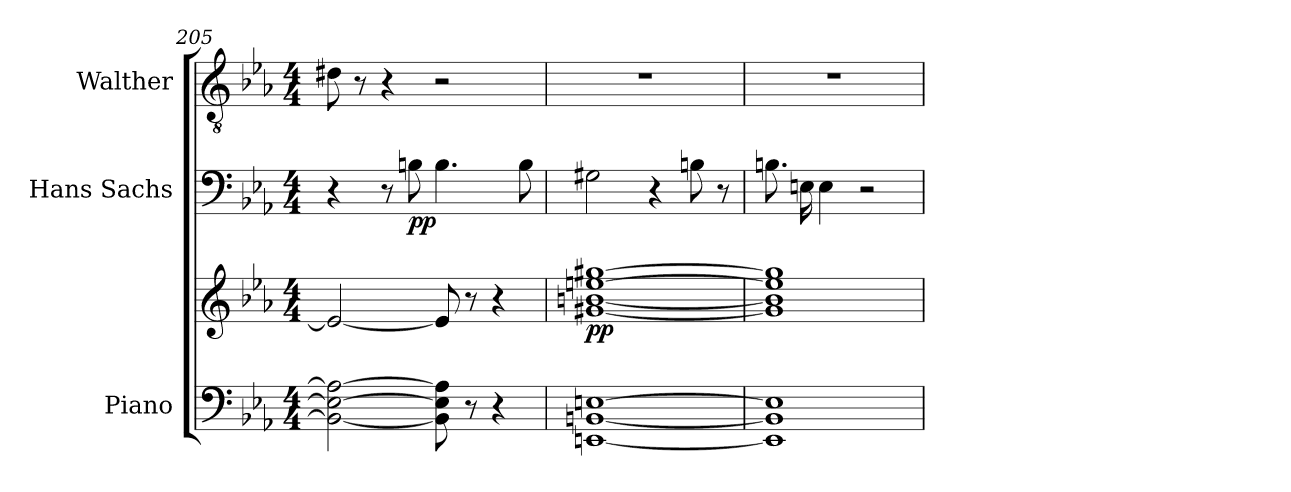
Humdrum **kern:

**kern	**kern	**dynam	**kern	**dynam	**kern
*part3	*part3	*part3	*part2	*part2	*part1
*staff4	*staff3	*staff3/4	*staff2	*staff2	*staff1
*I"Piano	*	*	*I"Hans Sachs	*	*I"Walther
*I'Pno.	*	*	*I'H. S.	*	*I'W.
*clefF4	*clefG2	*	*clefF4	*	*clefGv2
*k[b-e-a-]	*k[b-e-a-]	*	*k[b-e-a-]	*	*k[b-e-a-]
*M4/4	*M4/4	*	*M4/4	*	*M4/4
=205	=205	=205	=205	=205	=205
2BB\_ 2E-\_ 2A\_	2e-/_	.	4r	.	8d#X\
.	.	.	.	.	8r
.	.	.	8r	.	4r
!	!	!	!	!LO:DY:b	!
.	.	.	8Bn\	pp	.
8BB\] 8E-\] 8A\]	8e-/]	.	4.B\	.	2r
8r	8r	.	.	.	.
4r	4r	.	.	.	.
.	.	.	8B\	.	.
!!LO:PB:g=z
=206	=206	=206	=206	=206	=206
!	!	!LO:DY:b	!	!	!
[1EEn [1BBn [1En	[1g#X [1bn [1een [1gg#X	pp	2G#X\	.	1r
.	.	.	4r	.	.
.	.	.	8Bn\	.	.
.	.	.	8r	.	.
=207	=207	=207	=207	=207	=207
1EE] 1BB] 1E]	1g#] 1b] 1ee] 1gg#]	.	8.Bn\	.	1r
.	.	.	16En\	.	.
.	.	.	4E\	.	.
.	.	.	2r	.	.
=	=	=	=	=	=
*-	*-	*-	*-	*-	*-
